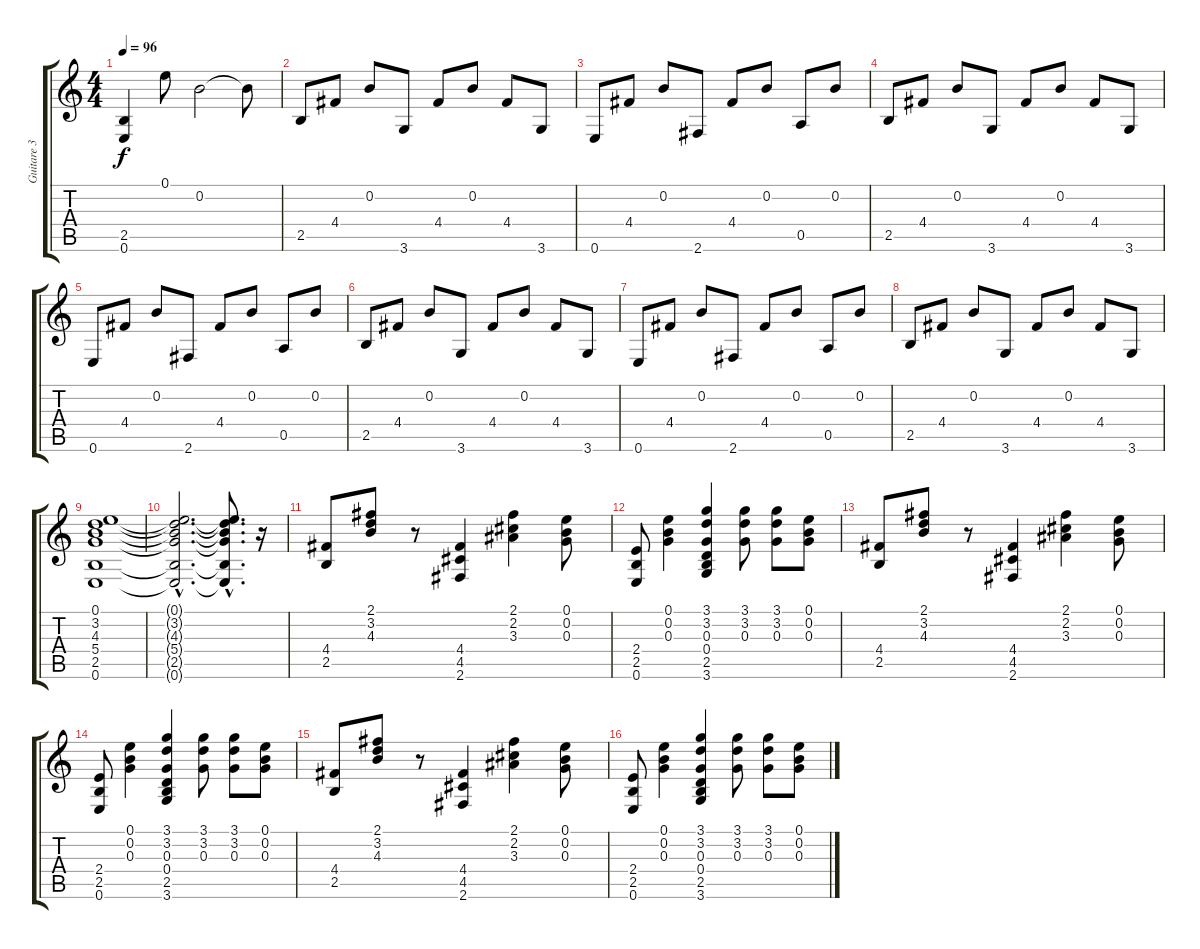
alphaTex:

\track ("Guitare 3" "Guitare 3") {instrument acousticguitarsteel}
\staff {score tabs}
\tuning (E4 B3 G3 D3 A2 E2) {hide}
\ts (4 4)
\tempo 96
\clef g2
\ks c
(2.5 0.6).4{dy f} 0.1.8 0.2.2 0.2{t}.8 |
2.5.8 4.4.8 0.2.8 3.6.8 4.4.8 0.2.8 4.4.8 3.6.8 |
0.6.8 4.4.8 0.2.8 2.6.8 4.4.8 0.2.8 0.5.8 0.2.8 |
2.5.8 4.4.8 0.2.8 3.6.8 4.4.8 0.2.8 4.4.8 3.6.8 |
0.6.8 4.4.8 0.2.8 2.6.8 4.4.8 0.2.8 0.5.8 0.2.8 |
2.5.8 4.4.8 0.2.8 3.6.8 4.4.8 0.2.8 4.4.8 3.6.8 |
0.6.8 4.4.8 0.2.8 2.6.8 4.4.8 0.2.8 0.5.8 0.2.8 |
2.5.8 4.4.8 0.2.8 3.6.8 4.4.8 0.2.8 4.4.8 3.6.8 |
(0.1 3.2 4.3 5.4 2.5 0.6).1 |
(0.1{hac t} 3.2{hac t} 4.3{hac t} 5.4{hac t} 2.5{hac t} 0.6{hac t}).2{d} (0.1{hac t} 3.2{hac t} 4.3{hac t} 5.4{hac t} 2.5{hac t} 0.6{hac t}).8{d} r.16 |
(4.4 2.5).8{instrument overdrivenguitar} (2.1 3.2 4.3).8 r.8 (4.4 4.5 2.6).4 (2.1 2.2 3.3).4 (0.1 0.2 0.3).8 |
(2.4 2.5 0.6).8 (0.1 0.2 0.3).4 (3.1 3.2 0.3 0.4 2.5 3.6).4 (3.1 3.2 0.3).8 (3.1 3.2 0.3).8 (0.1 0.2 0.3).8 |
(4.4 2.5).8 (2.1 3.2 4.3).8 r.8 (4.4 4.5 2.6).4 (2.1 2.2 3.3).4 (0.1 0.2 0.3).8 |
(2.4 2.5 0.6).8 (0.1 0.2 0.3).4 (3.1 3.2 0.3 0.4 2.5 3.6).4 (3.1 3.2 0.3).8 (3.1 3.2 0.3).8 (0.1 0.2 0.3).8 |
(4.4 2.5).8 (2.1 3.2 4.3).8 r.8 (4.4 4.5 2.6).4 (2.1 2.2 3.3).4 (0.1 0.2 0.3).8 |
(2.4 2.5 0.6).8 (0.1 0.2 0.3).4 (3.1 3.2 0.3 0.4 2.5 3.6).4 (3.1 3.2 0.3).8 (3.1 3.2 0.3).8 (0.1 0.2 0.3).8
